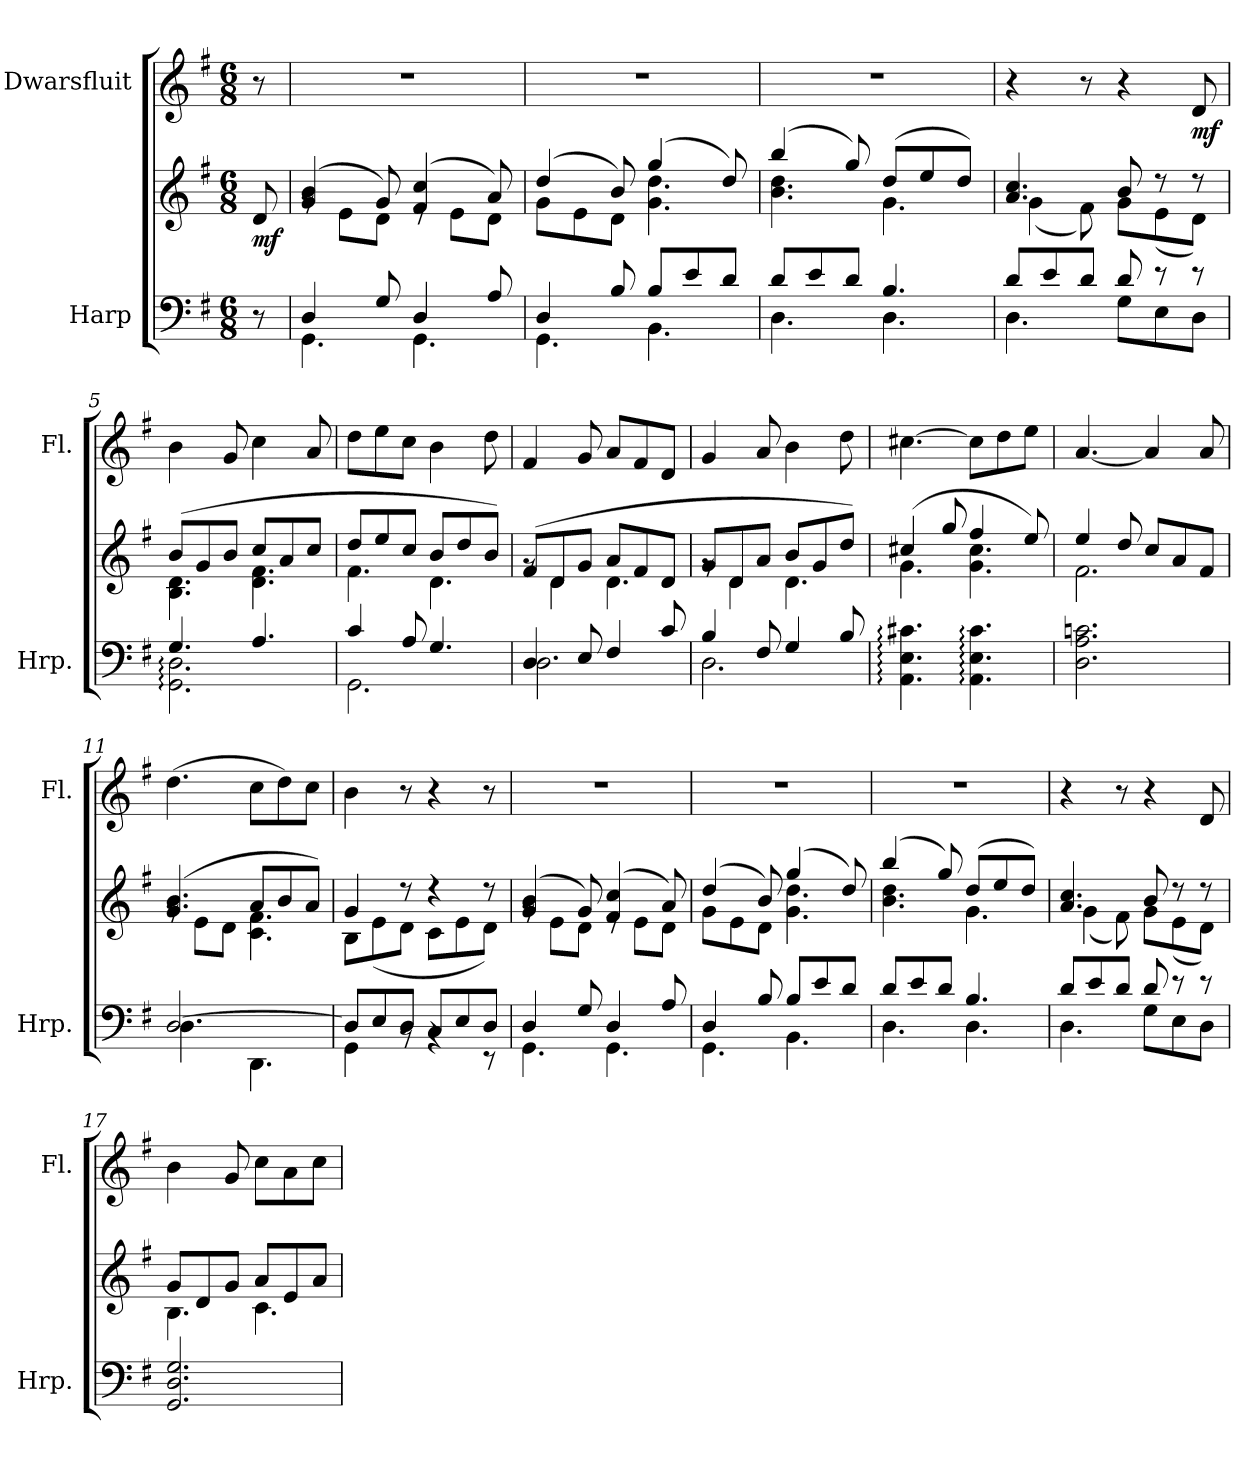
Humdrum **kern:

**kern	**kern	**dynam	**kern	**dynam
*part2	*part2	*part2	*part1	*part1
*staff3	*staff2	*staff2/3	*staff1	*staff1
*I"Harp	*	*	*I"Dwarsfluit	*
*I'Hrp.	*	*	*I'Fl.	*
*clefF4	*clefG2	*	*clefG2	*
*k[f#]	*k[f#]	*	*k[f#]	*
*M6/8	*M6/8	*	*M6/8	*
*MM120	*MM120	*	*MM120	*
=	=	=	=	=
!	!	!LO:DY:b	!	!
8r	8d/	mf	8r	.
=1	=1	=1	=1	=1
*^	*^	*	*	*
4D/	4.GG\	(4g/ 4b/	8rg	.	2.r	.
.	.	.	8e\L	.	.	.
8G/	.	8g/)	8d\J	.	.	.
4D/	4.GG\	(4f#/ 4cc/	8re	.	.	.
.	.	.	8e\L	.	.	.
8A/	.	8a/)	8d\J	.	.	.
=2	=2	=2	=2	=2	=2	=2
4D/	4.GG\	(4dd/	8g\L	.	2.r	.
.	.	.	8e\	.	.	.
8B/	.	8b/)	8d\J	.	.	.
8B/L	4.BB\	(4gg/	4.g\ 4.dd\	.	.	.
8e/	.	.	.	.	.	.
8d/J	.	8dd/)	.	.	.	.
=3	=3	=3	=3	=3	=3	=3
8d/L	4.D\	(4bb/	4.b\ 4.dd\	.	2.r	.
8e/	.	.	.	.	.	.
8d/J	.	8gg/)	.	.	.	.
4.B/	4.D\	(8dd/L	4.g\	.	.	.
.	.	8ee/	.	.	.	.
.	.	8dd/J)	.	.	.	.
=4	=4	=4	=4	=4	=4	=4
8d/L	4.D\	4.a/ 4.cc/	(>4g\	.	4r	.
8e/	.	.	.	.	.	.
8d/J	.	.	8f#\)	.	8r	.
8d/	8G\L	8b/	8g\L	.	4r	.
8r	8E\	8r	(8e\	.	.	.
!	!	!	!	!	!	!LO:DY:b
8r	8D\J	8r	8d\J)	.	8d/	mf
!!LO:LB:g=z
=5	=5	=5	=5	=5	=5	=5
4.G/	2.GG\: 2.D\:	(8b/L	4.B\ 4.d\	.	4b\	.
.	.	8g/	.	.	.	.
.	.	8b/J	.	.	8g/	.
4.A/	.	8cc/L	4.d\ 4.f#\	.	4cc\	.
.	.	8a/	.	.	.	.
.	.	8cc/J	.	.	8a/	.
=6	=6	=6	=6	=6	=6	=6
4c/	2.GG:\	8dd/L	4.f#\	.	8dd\L	.
.	.	8ee/	.	.	8ee\	.
8A/	.	8cc/J	.	.	8cc\J	.
4.G/	.	8b/L	4.d\	.	4b\	.
.	.	8dd/	.	.	.	.
.	.	8b/J)	.	.	8dd\	.
=7	=7	=7	=7	=7	=7	=7
4D/	2.D\	(8f#/L	8rg	.	4f#/	.
.	.	8d/	4d\	.	.	.
8E/	.	8g/J	.	.	8g/	.
4F#/	.	8a/L	4.d\	.	8a/L	.
.	.	8f#/	.	.	8f#/	.
8c/	.	8d/J	.	.	8d/J	.
=8	=8	=8	=8	=8	=8	=8
4B/	2.D\	8g/L	8rg	.	4g/	.
.	.	8d/	4d\	.	.	.
8F#/	.	8a/J	.	.	8a/	.
4G/	.	8b/L	4.d\	.	4b\	.
.	.	8g/	.	.	.	.
8B/	.	8dd/J)	.	.	8dd\	.
*v	*v	*	*	*	*	*
!!LO:LB:g=z
=9	=9	=9	=9	=9	=9
4.AA\: 4.E\: 4.c#X\:	(4cc#X/	4.g\	.	[4.cc#X\	.
.	8gg/	.	.	.	.
4.AA\: 4.E\: 4.c#\:	4ff#/	4.g\ 4.cc#\	.	8cc#\L]	.
.	.	.	.	8dd\	.
.	8ee/)	.	.	8ee\J	.
=10	=10	=10	=10	=10	=10
2.D\ 2.A\ 2.cn\	4ee/	2.f#\	.	[4.a/	.
.	8dd/	.	.	.	.
.	8cc/L	.	.	4a/]	.
.	8a/	.	.	.	.
.	8f#/J	.	.	8a/	.
=11	=11	=11	=11	=11	=11
*^	*	*	*	*	*
[2.D/	4.D\	(4.g/ 4.b/	8rg	.	(4.dd\	.
.	.	.	8e\L	.	.	.
.	.	.	8d\J	.	.	.
.	4.DD\	8a/L	4.c\ 4.f#\	.	8cc\L	.
.	.	8b/	.	.	8dd\)	.
.	.	8a/J)	.	.	8cc\J	.
=12	=12	=12	=12	=12	=12	=12
8D/L]	4GG\	4g/	8B\L	.	4b\	.
8E/	.	.	(>8e\	.	.	.
8D/J	8rBB	8r	8d\J	.	8r	.
8C/L	4rBB	4r	8c\L	.	4r	.
8E/	.	.	8e\	.	.	.
8D/J	8r	8r	8d\J)	.	8r	.
=13	=13	=13	=13	=13	=13	=13
4D/	4.GG\	(4g/ 4b/	8rg	.	2.r	.
.	.	.	8e\L	.	.	.
8G/	.	8g/)	8d\J	.	.	.
4D/	4.GG\	(4f#/ 4cc/	8re	.	.	.
.	.	.	8e\L	.	.	.
8A/	.	8a/)	8d\J	.	.	.
!!LO:PB:g=z
=14	=14	=14	=14	=14	=14	=14
4D/	4.GG\	(4dd/	8g\L	.	2.r	.
.	.	.	8e\	.	.	.
8B/	.	8b/)	8d\J	.	.	.
8B/L	4.BB\	(4gg/	4.g\ 4.dd\	.	.	.
8e/	.	.	.	.	.	.
8d/J	.	8dd/)	.	.	.	.
=15	=15	=15	=15	=15	=15	=15
8d/L	4.D\	(4bb/	4.b\ 4.dd\	.	2.r	.
8e/	.	.	.	.	.	.
8d/J	.	8gg/)	.	.	.	.
4.B/	4.D\	(8dd/L	4.g\	.	.	.
.	.	8ee/	.	.	.	.
.	.	8dd/J)	.	.	.	.
=16	=16	=16	=16	=16	=16	=16
8d/L	4.D\	4.a/ 4.cc/	(4g\	.	4r	.
8e/	.	.	.	.	.	.
8d/J	.	.	8f#\)	.	8r	.
8d/	8G\L	8b/	8g\L	.	4r	.
8r	8E\	8r	(8e\	.	.	.
8r	8D\J	8r	8d\J)	.	8d/	.
*v	*v	*	*	*	*	*
=17	=17	=17	=17	=17	=17
2.GG/ 2.D/ 2.G/	8g/L	4.B\	.	4b\	.
.	8d/	.	.	.	.
.	8g/J	.	.	8g/	.
.	8a/L	4.c\	.	8cc\L	.
.	8e/	.	.	8a\	.
.	8a/J	.	.	8cc\J	.
*	*v	*v	*	*	*
=	=	=	=	=
*-	*-	*-	*-	*-
